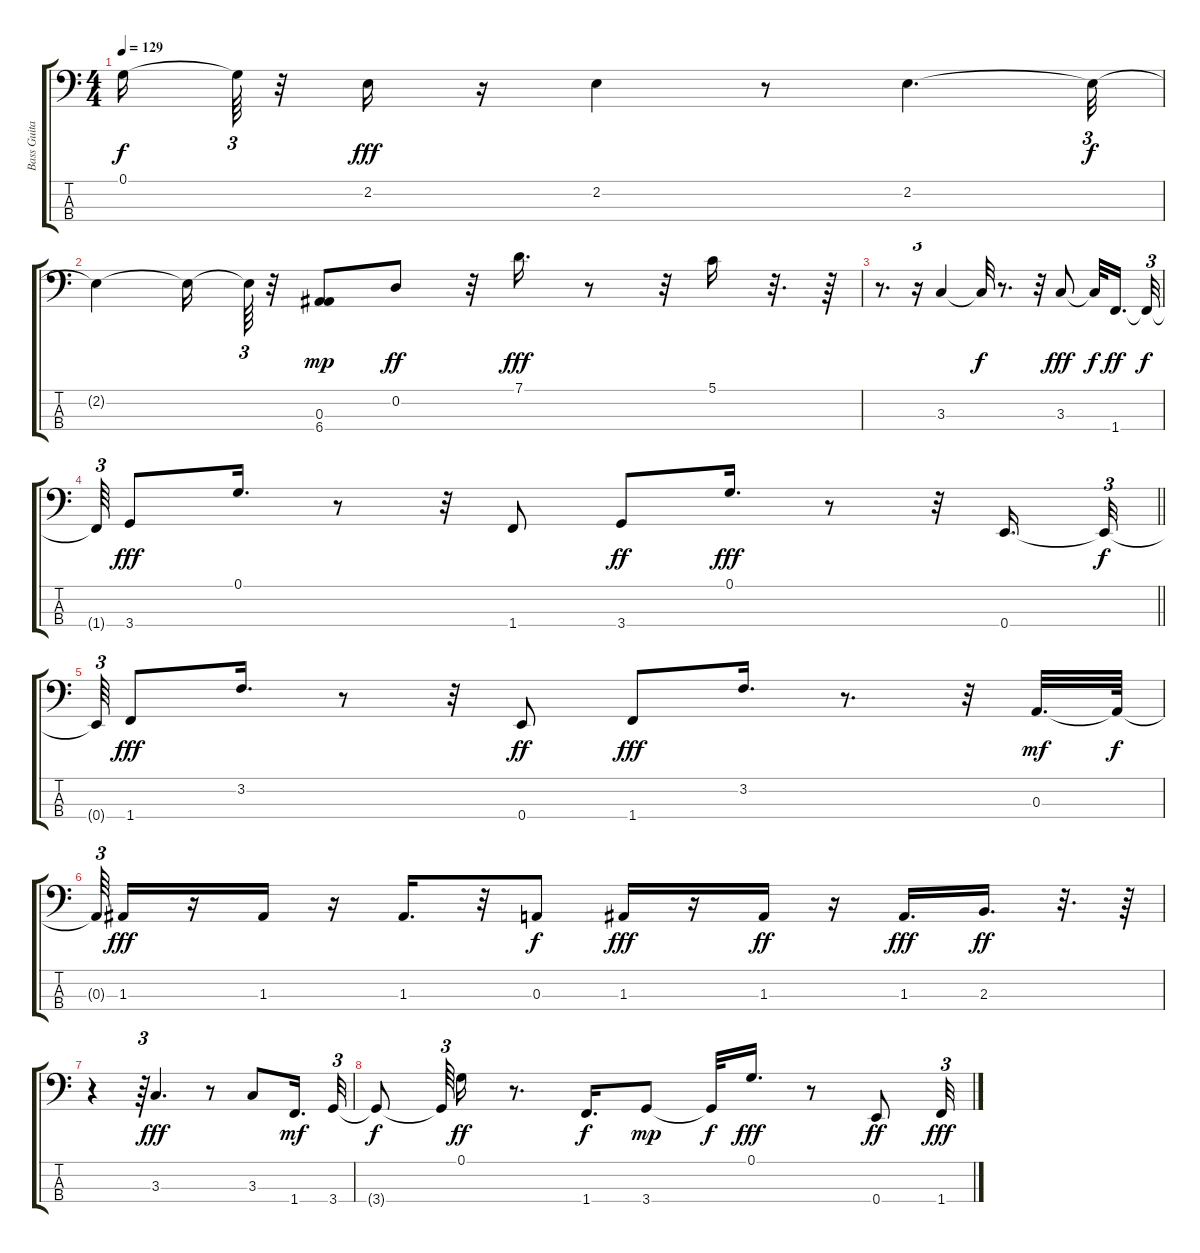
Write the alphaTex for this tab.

\track ("Bass Guitar" "Bass Guita") {instrument electricbassfinger}
\staff {score tabs}
\tuning (G2 D2 A1 E1) {hide}
\ts (4 4)
\tempo 129
\clef f4
\ks c
0.1{t}.16{dy f} 0.1{t}.64{tu (3 2)} r.32 2.2.16{dy fff} r.16 2.2.4 r.8 2.2.4{d} 2.2{t}.32{tu (3 2) dy f} |
2.2{t}.4 2.2{t}.16 2.2{t}.64{tu (3 2)} r.32 (0.3 6.4).8{dy mp} 0.2.8{dy ff} r.32 7.1.16{d dy fff} r.8 r.32 5.1.16 r.32{d} r.64 |
r.8{d} r.16{tu (3 2)} 3.3.4 3.3{t}.32{dy f} r.8{d} r.32 3.3.8{dy fff} 3.3{t}.32{dy f} 1.4.16{d dy ff beam splitsecondary} 1.4{t}.32{tu (3 2) dy f} |
\barLineRight lightlight
1.4{t}.64{tu (3 2)} 3.4.8{dy fff} 0.1.16{d} r.8 r.32 1.4.8 3.4.8{dy ff} 0.1.16{d dy fff} r.8 r.32 0.4.16{d} 0.4{t}.32{tu (3 2) dy f} |
0.4{t}.64{tu (3 2)} 1.4.8{dy fff} 3.2.16{d} r.8 r.32 0.4.8{dy ff} 1.4.8{dy fff} 3.2.16{d} r.8{d} r.32 0.3.32{d dy mf} 0.3{t}.64{dy f} |
0.3{t}.64{tu (3 2)} 1.3.16{dy fff} r.16 1.3.16 r.16 1.3.16{d} r.32 0.3.8{dy f} 1.3.16{dy fff} r.16 1.3.16{dy ff} r.16 1.3.16{d dy fff} 2.3.16{d dy ff} r.32{d} r.64 |
r.4 r.64{tu (3 2)} 3.3.4{d dy fff} r.8 3.3.8 1.4.16{d dy mf} 3.4.32{tu (3 2)} |
3.4{t}.8{dy f} 3.4{t}.64{tu (3 2) beam splitsecondary} 0.1.16{dy ff} r.8{d} 1.4.16{d dy f} 3.4.8{dy mp} 3.4{t}.32{dy f} 0.1.16{d dy fff} r.8 0.4.8{dy ff} 1.4.32{tu (3 2) dy fff}
